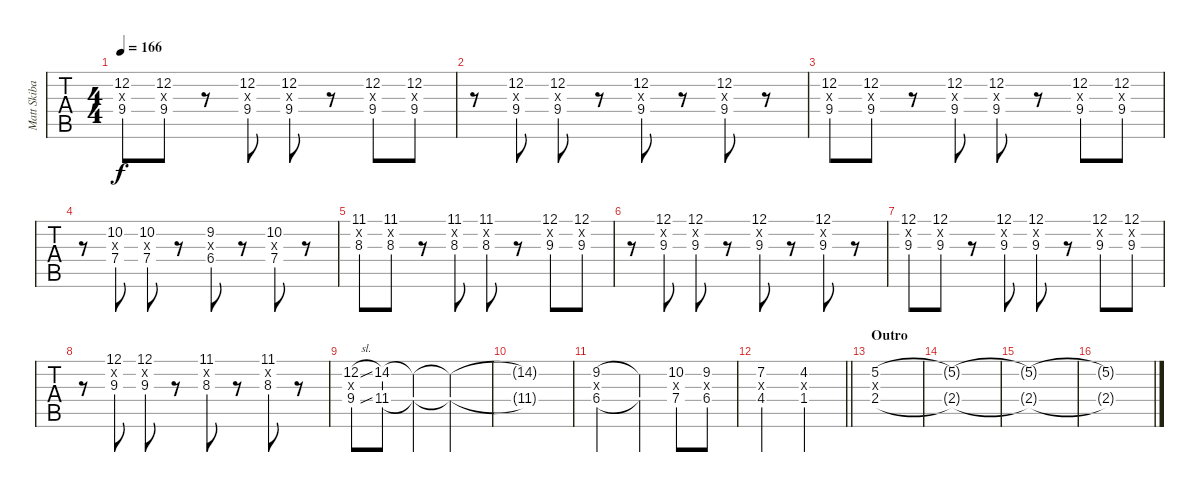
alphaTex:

\track ("Matt Skiba - Guitar Two" "Matt Skiba") {instrument distortionguitar}
\staff {tabs}
\tuning (E4 B3 G3 D3 A2 E2) {hide}
\ts (4 4)
\tempo 166
\clef g2
\ks c
(12.2 9.3{x} 9.4).8{dy f} (12.2 9.3{x} 9.4).8 r.8 (12.2 9.3{x} 9.4).8 (12.2 9.3{x} 9.4).8 r.8 (12.2 9.3{x} 9.4).8 (12.2 9.3{x} 9.4).8 |
r.8 (12.2 9.3{x} 9.4).8 (12.2 9.3{x} 9.4).8 r.8 (12.2 9.3{x} 9.4).8 r.8 (12.2 9.3{x} 9.4).8 r.8 |
(12.2 9.3{x} 9.4).8 (12.2 9.3{x} 9.4).8 r.8 (12.2 9.3{x} 9.4).8 (12.2 9.3{x} 9.4).8 r.8 (12.2 9.3{x} 9.4).8 (12.2 9.3{x} 9.4).8 |
r.8 (10.2 9.3{x} 7.4).8 (10.2 9.3{x} 7.4).8 r.8 (9.2 7.3{x} 6.4).8 r.8 (10.2 9.3{x} 7.4).8 r.8 |
(11.1 8.2{x} 8.3).8 (11.1 8.2{x} 8.3).8 r.8 (11.1 8.2{x} 8.3).8 (11.1 8.2{x} 8.3).8 r.8 (12.1 9.2{x} 9.3).8 (12.1 9.2{x} 9.3).8 |
r.8 (12.1 9.2{x} 9.3).8 (12.1 9.2{x} 9.3).8 r.8 (12.1 9.2{x} 9.3).8 r.8 (12.1 9.2{x} 9.3).8 r.8 |
(12.1 9.2{x} 9.3).8 (12.1 9.2{x} 9.3).8 r.8 (12.1 9.2{x} 9.3).8 (12.1 9.2{x} 9.3).8 r.8 (12.1 9.2{x} 9.3).8 (12.1 9.2{x} 9.3).8 |
r.8 (12.1 9.2{x} 9.3).8 (12.1 9.2{x} 9.3).8 r.8 (11.1 8.2{x} 8.3).8 r.8 (11.1 8.2{x} 8.3).8 r.8 |
(12.2{sl} 9.3{x} 9.4{sl}).8 (14.2 11.4).8 (14.2{t} 11.4{t}).4 (14.2{t} 11.4{t}).2 |
(14.2{t} 11.4{t}).1 |
(9.2 6.3{x} 6.4).2 (9.2{t} 6.4{t}).4 (10.2 7.3{x} 7.4).8 (9.2 6.3{x} 6.4).8 |
\barLineRight lightlight
(7.2 4.3{x} 4.4).2 (4.2 1.3{x} 1.4).2 |
\section ("" "Outro")
(5.2 2.3{x} 2.4).1 |
(5.2{t} 2.4{t}).1 |
(5.2{t} 2.4{t}).1 |
(5.2{t} 2.4{t}).1
